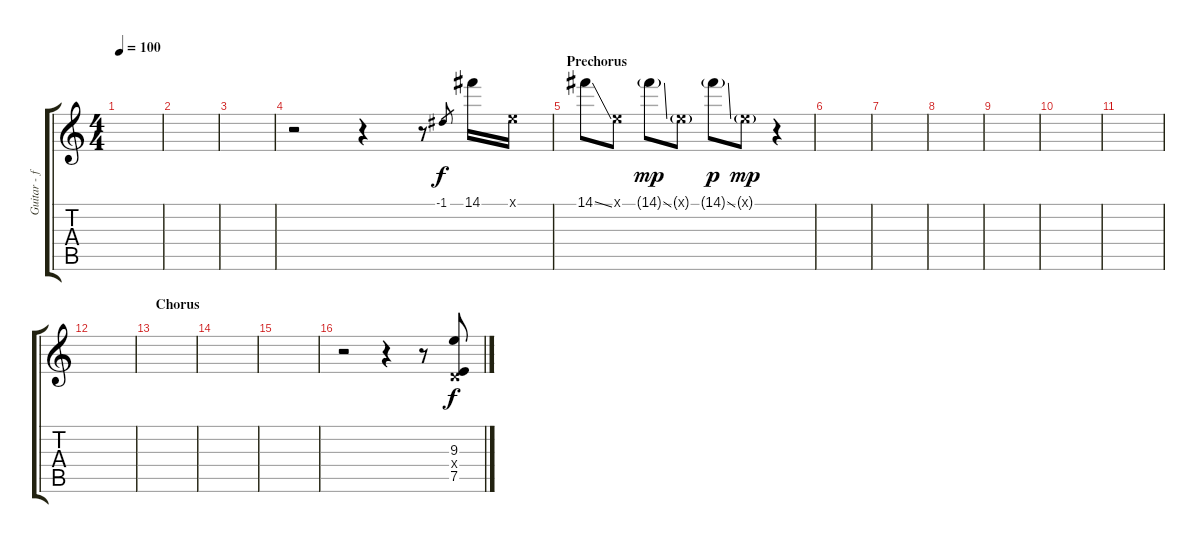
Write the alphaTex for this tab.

\track ("Guitar - fills" "Guitar - f") {instrument distortionguitar}
\staff {score tabs}
\tuning (E4 B3 G3 D3 A2 E2) {hide}
\ts (4 4)
\tempo 100
\clef g2
\ks c
|
|
|
r.2 r.4 r.8 -1.1.8{gr} 14.1.16 0.1{x}.16 |
\section ("" "Prechorus")
14.1{ss}.8 0.1{x}.8 14.1{ss g}.8{dy mp} 0.1{g x}.8 14.1{ss g}.8{dy p} 0.1{g x}.8{dy mp} r.4 |
|
|
|
|
|
|
|
\section ("" "Chorus")
|
|
|
r.2 r.4 r.8 (9.3{sl} 0.4{x} 7.5{sl}).8{dy f}
